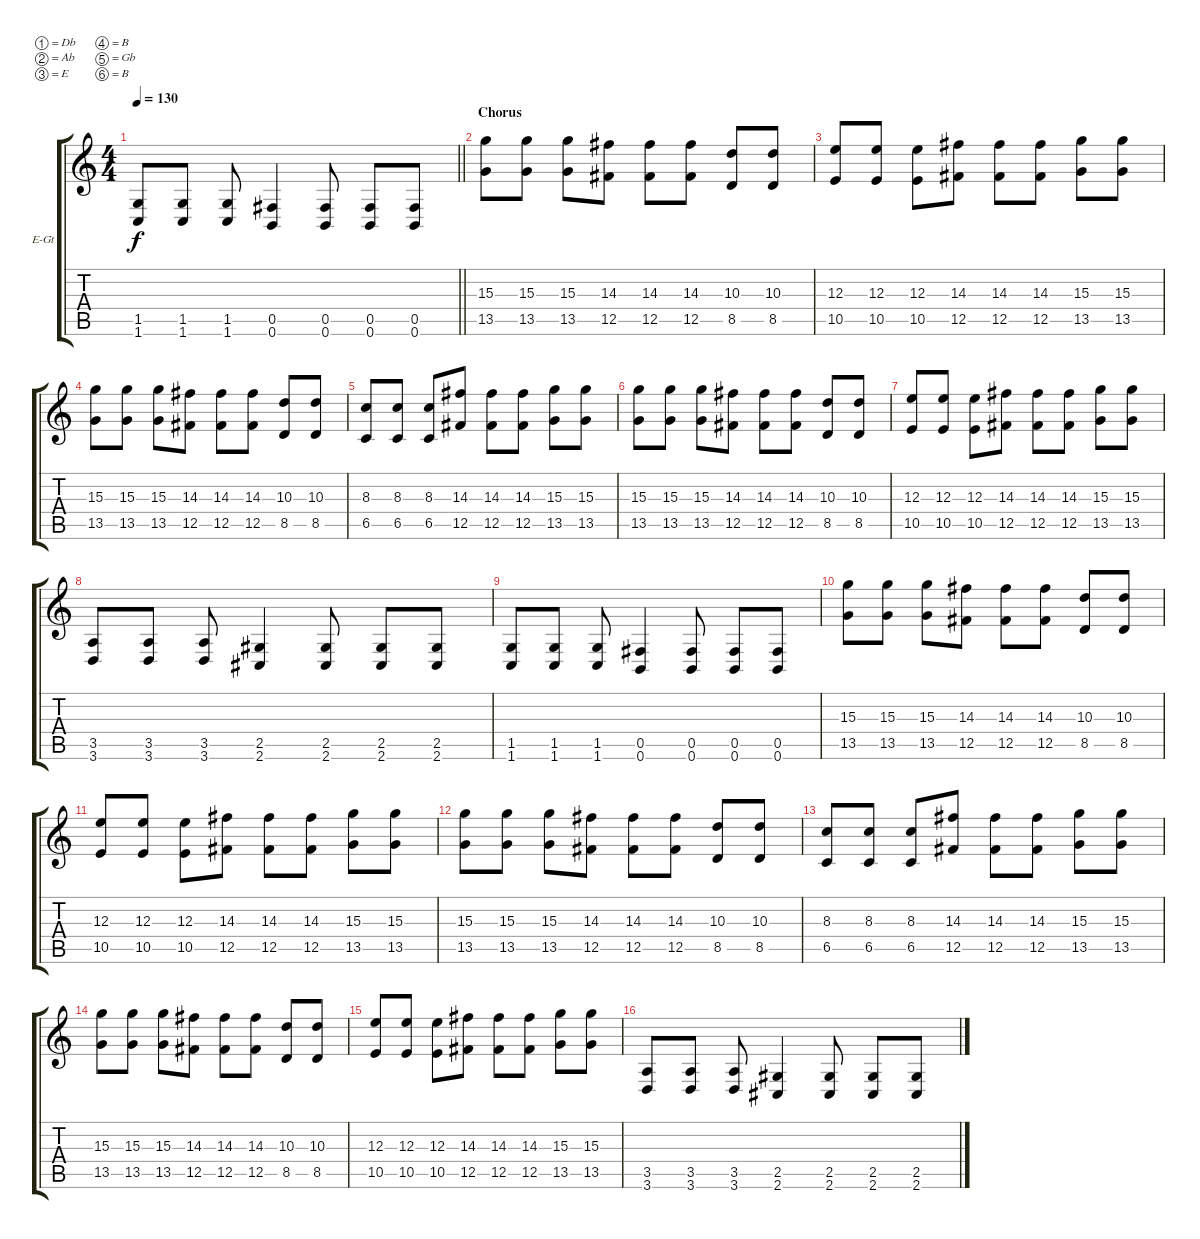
\bracketExtendMode groupsimilarinstruments
\firstSystemTrackNameOrientation horizontal
\otherSystemsTrackNameOrientation horizontal
\track ("James Root" "E-Gt") {instrument overdrivenguitar}
\staff {score tabs}
\tuning (Db4 Ab3 E3 B2 Gb2 B1)
\ts (4 4)
\tempo 130
\clef g2
\barLineRight lightlight
\ks c
(1.5 1.6).8{dy f} (1.5 1.6).8 (1.5 1.6).8 (0.5 0.6).4 (0.5 0.6).8 (0.5 0.6).8 (0.5 0.6).8 |
\section ("" "Chorus")
(15.3 13.5).8 (15.3 13.5).8 (15.3 13.5).8 (14.3 12.5).8 (14.3 12.5).8 (14.3 12.5).8 (10.3 8.5).8 (10.3 8.5).8 |
(12.3 10.5).8 (12.3 10.5).8 (12.3 10.5).8 (14.3 12.5).8 (14.3 12.5).8 (14.3 12.5).8 (15.3 13.5).8 (15.3 13.5).8 |
(15.3 13.5).8 (15.3 13.5).8 (15.3 13.5).8 (14.3 12.5).8 (14.3 12.5).8 (14.3 12.5).8 (10.3 8.5).8 (10.3 8.5).8 |
(8.3 6.5).8 (8.3 6.5).8 (8.3 6.5).8 (14.3 12.5).8 (14.3 12.5).8 (14.3 12.5).8 (15.3 13.5).8 (15.3 13.5).8 |
(15.3 13.5).8 (15.3 13.5).8 (15.3 13.5).8 (14.3 12.5).8 (14.3 12.5).8 (14.3 12.5).8 (10.3 8.5).8 (10.3 8.5).8 |
(12.3 10.5).8 (12.3 10.5).8 (12.3 10.5).8 (14.3 12.5).8 (14.3 12.5).8 (14.3 12.5).8 (15.3 13.5).8 (15.3 13.5).8 |
(3.5 3.6).8 (3.5 3.6).8 (3.5 3.6).8 (2.5 2.6).4 (2.5 2.6).8 (2.5 2.6).8 (2.5 2.6).8 |
(1.5 1.6).8 (1.5 1.6).8 (1.5 1.6).8 (0.5 0.6).4 (0.5 0.6).8 (0.5 0.6).8 (0.5 0.6).8 |
(15.3 13.5).8 (15.3 13.5).8 (15.3 13.5).8 (14.3 12.5).8 (14.3 12.5).8 (14.3 12.5).8 (10.3 8.5).8 (10.3 8.5).8 |
(12.3 10.5).8 (12.3 10.5).8 (12.3 10.5).8 (14.3 12.5).8 (14.3 12.5).8 (14.3 12.5).8 (15.3 13.5).8 (15.3 13.5).8 |
(15.3 13.5).8 (15.3 13.5).8 (15.3 13.5).8 (14.3 12.5).8 (14.3 12.5).8 (14.3 12.5).8 (10.3 8.5).8 (10.3 8.5).8 |
(8.3 6.5).8 (8.3 6.5).8 (8.3 6.5).8 (14.3 12.5).8 (14.3 12.5).8 (14.3 12.5).8 (15.3 13.5).8 (15.3 13.5).8 |
(15.3 13.5).8 (15.3 13.5).8 (15.3 13.5).8 (14.3 12.5).8 (14.3 12.5).8 (14.3 12.5).8 (10.3 8.5).8 (10.3 8.5).8 |
(12.3 10.5).8 (12.3 10.5).8 (12.3 10.5).8 (14.3 12.5).8 (14.3 12.5).8 (14.3 12.5).8 (15.3 13.5).8 (15.3 13.5).8 |
(3.5 3.6).8 (3.5 3.6).8 (3.5 3.6).8 (2.5 2.6).4 (2.5 2.6).8 (2.5 2.6).8 (2.5 2.6).8
